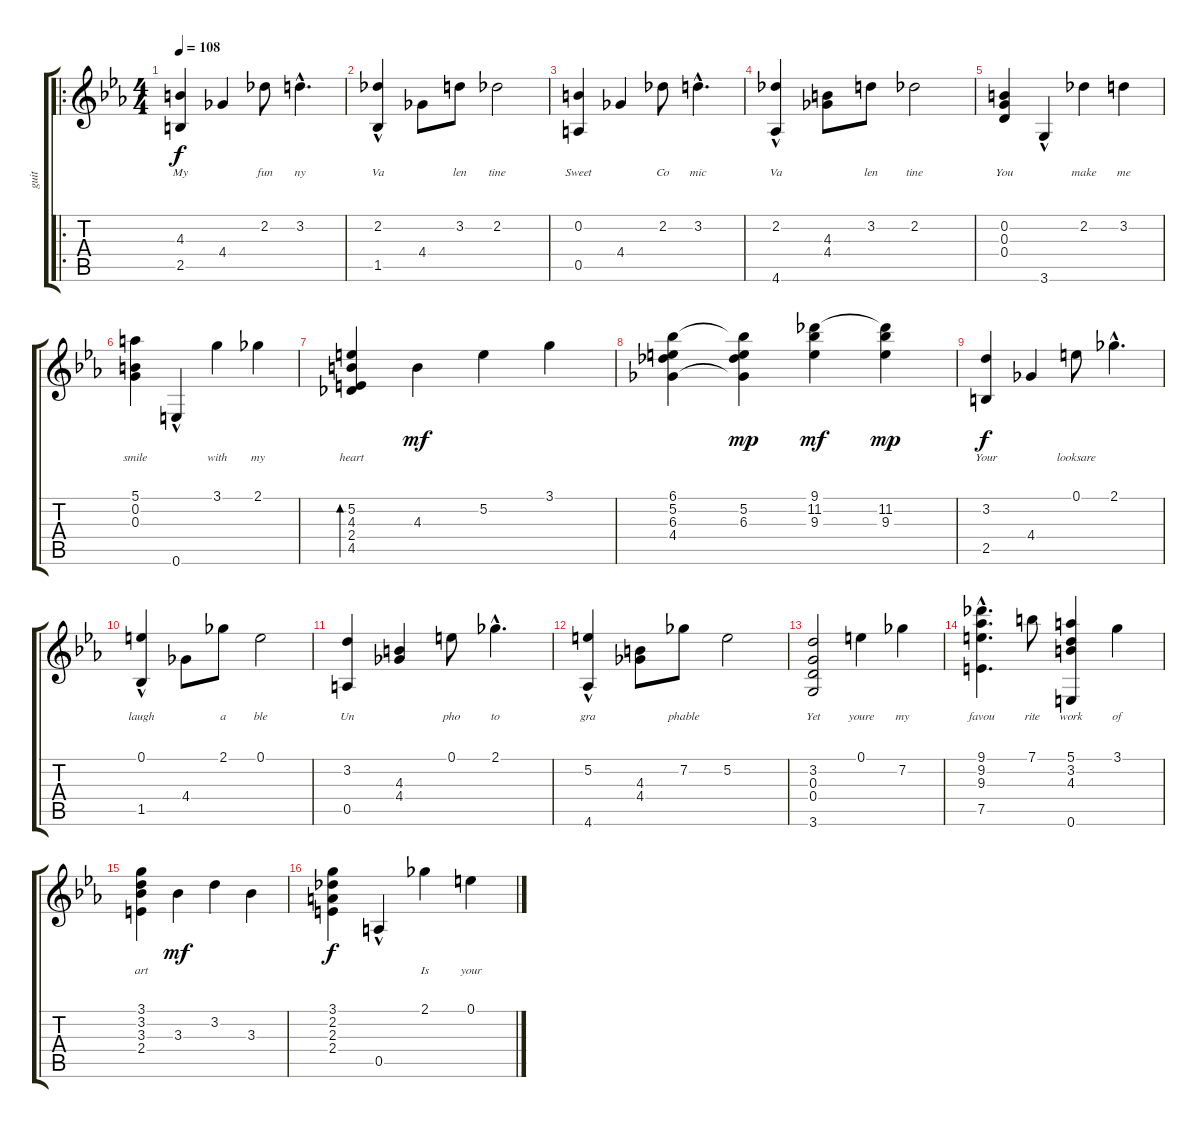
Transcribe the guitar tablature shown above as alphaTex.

\track ("guit" "guit") {instrument electricguitarjazz}
\staff {score tabs}
\tuning (E4 B3 G3 D3 A2 E2) {hide}
\ro
\ts (4 4)
\tempo 108
\clef g2
\ks eb
(4.3 2.5).4{lyrics (0 "My") lyrics (1 "") lyrics (2 "") lyrics (3 "") lyrics (4 "") dy f instrument electricguitarjazz} 4.4.4{lyrics (0 "") lyrics (1 "") lyrics (2 "") lyrics (3 "") lyrics (4 "")} 2.2.8{lyrics (0 "fun") lyrics (1 "") lyrics (2 "") lyrics (3 "") lyrics (4 "")} 3.2{hac}.4{d lyrics (0 "ny") lyrics (1 "") lyrics (2 "") lyrics (3 "") lyrics (4 "")} |
(2.2{hac} 1.5).4{lyrics (0 "Va") lyrics (1 "") lyrics (2 "") lyrics (3 "") lyrics (4 "")} 4.4.8{lyrics (0 "") lyrics (1 "") lyrics (2 "") lyrics (3 "") lyrics (4 "")} 3.2.8{lyrics (0 "len") lyrics (1 "") lyrics (2 "") lyrics (3 "") lyrics (4 "")} 2.2.2{lyrics (0 "tine") lyrics (1 "") lyrics (2 "") lyrics (3 "") lyrics (4 "")} |
(0.2 0.5).4{lyrics (0 "Sweet") lyrics (1 "") lyrics (2 "") lyrics (3 "") lyrics (4 "")} 4.4.4{lyrics (0 "") lyrics (1 "") lyrics (2 "") lyrics (3 "") lyrics (4 "")} 2.2.8{lyrics (0 "Co") lyrics (1 "") lyrics (2 "") lyrics (3 "") lyrics (4 "")} 3.2{hac}.4{d lyrics (0 "mic") lyrics (1 "") lyrics (2 "") lyrics (3 "") lyrics (4 "")} |
(2.2{hac} 4.6).4{lyrics (0 "Va") lyrics (1 "") lyrics (2 "") lyrics (3 "") lyrics (4 "")} (4.3 4.4).8{lyrics (0 "") lyrics (1 "") lyrics (2 "") lyrics (3 "") lyrics (4 "")} 3.2.8{lyrics (0 "len") lyrics (1 "") lyrics (2 "") lyrics (3 "") lyrics (4 "")} 2.2.2{lyrics (0 "tine") lyrics (1 "") lyrics (2 "") lyrics (3 "") lyrics (4 "")} |
(0.2 0.3 0.4).4{lyrics (0 "You") lyrics (1 "") lyrics (2 "") lyrics (3 "") lyrics (4 "")} 3.6{hac}.4{lyrics (0 "") lyrics (1 "") lyrics (2 "") lyrics (3 "") lyrics (4 "")} 2.2.4{lyrics (0 "make") lyrics (1 "") lyrics (2 "") lyrics (3 "") lyrics (4 "")} 3.2.4{lyrics (0 "me") lyrics (1 "") lyrics (2 "") lyrics (3 "") lyrics (4 "")} |
(5.1 0.2 0.3).4{lyrics (0 "smile") lyrics (1 "") lyrics (2 "") lyrics (3 "") lyrics (4 "")} 0.6{hac}.4{lyrics (0 "") lyrics (1 "") lyrics (2 "") lyrics (3 "") lyrics (4 "")} 3.1.4{lyrics (0 "with") lyrics (1 "") lyrics (2 "") lyrics (3 "") lyrics (4 "")} 2.1.4{lyrics (0 "my") lyrics (1 "") lyrics (2 "") lyrics (3 "") lyrics (4 "")} |
(5.2 4.3 2.4 4.5).4{bd 240 lyrics (0 "heart") lyrics (1 "") lyrics (2 "") lyrics (3 "") lyrics (4 "")} 4.3.4{lyrics (0 "") lyrics (1 "") lyrics (2 "") lyrics (3 "") lyrics (4 "") dy mf} 5.2.4{lyrics (0 "") lyrics (1 "") lyrics (2 "") lyrics (3 "") lyrics (4 "")} 3.1.4{lyrics (0 "") lyrics (1 "") lyrics (2 "") lyrics (3 "") lyrics (4 "")} |
(6.1 5.2 6.3 4.4).4{lyrics (0 "") lyrics (1 "") lyrics (2 "") lyrics (3 "") lyrics (4 "")} (6.1{t} 5.2 6.3 4.4{t}).4{lyrics (0 "") lyrics (1 "") lyrics (2 "") lyrics (3 "") lyrics (4 "") dy mp} (9.1 11.2 9.3).4{lyrics (0 "") lyrics (1 "") lyrics (2 "") lyrics (3 "") lyrics (4 "") dy mf} (9.1{t} 11.2 9.3).4{lyrics (0 "") lyrics (1 "") lyrics (2 "") lyrics (3 "") lyrics (4 "") dy mp} |
(3.2 2.5).4{lyrics (0 "Your") lyrics (1 "") lyrics (2 "") lyrics (3 "") lyrics (4 "") dy f} 4.4.4{lyrics (0 "") lyrics (1 "") lyrics (2 "") lyrics (3 "") lyrics (4 "")} 0.1.8{lyrics (0 "looksare") lyrics (1 "") lyrics (2 "") lyrics (3 "") lyrics (4 "")} 2.1{hac}.4{d lyrics (0 "") lyrics (1 "") lyrics (2 "") lyrics (3 "") lyrics (4 "")} |
(0.1{hac} 1.5).4{lyrics (0 "laugh") lyrics (1 "") lyrics (2 "") lyrics (3 "") lyrics (4 "")} 4.4.8{lyrics (0 "") lyrics (1 "") lyrics (2 "") lyrics (3 "") lyrics (4 "")} 2.1.8{lyrics (0 "a") lyrics (1 "") lyrics (2 "") lyrics (3 "") lyrics (4 "")} 0.1.2{lyrics (0 "ble") lyrics (1 "") lyrics (2 "") lyrics (3 "") lyrics (4 "")} |
(3.2 0.5).4{lyrics (0 "Un") lyrics (1 "") lyrics (2 "") lyrics (3 "") lyrics (4 "")} (4.3 4.4).4{lyrics (0 "") lyrics (1 "") lyrics (2 "") lyrics (3 "") lyrics (4 "")} 0.1.8{lyrics (0 "pho") lyrics (1 "") lyrics (2 "") lyrics (3 "") lyrics (4 "")} 2.1{hac}.4{d lyrics (0 "to") lyrics (1 "") lyrics (2 "") lyrics (3 "") lyrics (4 "")} |
(5.2{hac} 4.6).4{lyrics (0 "gra") lyrics (1 "") lyrics (2 "") lyrics (3 "") lyrics (4 "")} (4.3 4.4).8{lyrics (0 "") lyrics (1 "") lyrics (2 "") lyrics (3 "") lyrics (4 "")} 7.2.8{lyrics (0 "phable") lyrics (1 "") lyrics (2 "") lyrics (3 "") lyrics (4 "")} 5.2.2{lyrics (0 "") lyrics (1 "") lyrics (2 "") lyrics (3 "") lyrics (4 "")} |
(3.2 0.3 0.4 3.6).2{lyrics (0 "Yet") lyrics (1 "") lyrics (2 "") lyrics (3 "") lyrics (4 "")} 0.1.4{lyrics (0 "youre") lyrics (1 "") lyrics (2 "") lyrics (3 "") lyrics (4 "")} 7.2.4{lyrics (0 "my") lyrics (1 "") lyrics (2 "") lyrics (3 "") lyrics (4 "")} |
(9.1{hac} 9.2{hac} 9.3{hac} 7.5).4{d lyrics (0 "favou") lyrics (1 "") lyrics (2 "") lyrics (3 "") lyrics (4 "")} 7.1.8{lyrics (0 "rite") lyrics (1 "") lyrics (2 "") lyrics (3 "") lyrics (4 "")} (5.1 3.2 4.3 0.6).4{lyrics (0 "work") lyrics (1 "") lyrics (2 "") lyrics (3 "") lyrics (4 "")} 3.1.4{lyrics (0 "of") lyrics (1 "") lyrics (2 "") lyrics (3 "") lyrics (4 "")} |
(3.1 3.2 3.3 2.4).4{lyrics (0 "art") lyrics (1 "") lyrics (2 "") lyrics (3 "") lyrics (4 "")} 3.3.4{lyrics (0 "") lyrics (1 "") lyrics (2 "") lyrics (3 "") lyrics (4 "") dy mf} 3.2.4{lyrics (0 "") lyrics (1 "") lyrics (2 "") lyrics (3 "") lyrics (4 "")} 3.3.4{lyrics (0 "") lyrics (1 "") lyrics (2 "") lyrics (3 "") lyrics (4 "")} |
(3.1 2.2 2.3 2.4).4{lyrics (0 "") lyrics (1 "") lyrics (2 "") lyrics (3 "") lyrics (4 "") dy f} 0.5{hac}.4{lyrics (0 "") lyrics (1 "") lyrics (2 "") lyrics (3 "") lyrics (4 "")} 2.1.4{lyrics (0 "Is") lyrics (1 "") lyrics (2 "") lyrics (3 "") lyrics (4 "")} 0.1.4{lyrics (0 "your") lyrics (1 "") lyrics (2 "") lyrics (3 "") lyrics (4 "")}
